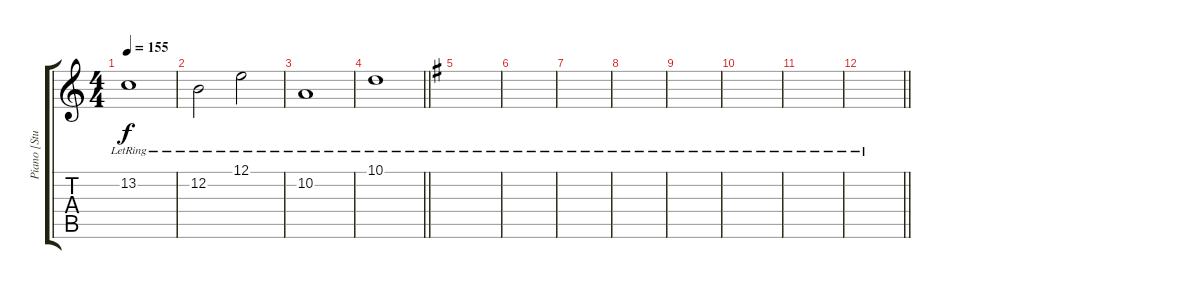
\track ("Piano [Studio]" "Piano [Stu") {instrument acousticgrandpiano}
\staff {score tabs}
\tuning (E4 B3 G3 D3 A2 E2) {hide}
\ts (4 4)
\tempo 155
\clef g2
\ks c
13.2{lr}.1{dy f} |
12.2{lr}.2 12.1{lr}.2 |
10.2{lr}.1 |
\barLineRight lightlight
10.1{lr}.1 |
\ks eminor
|
|
|
|
|
|
|
\barLineRight lightlight
